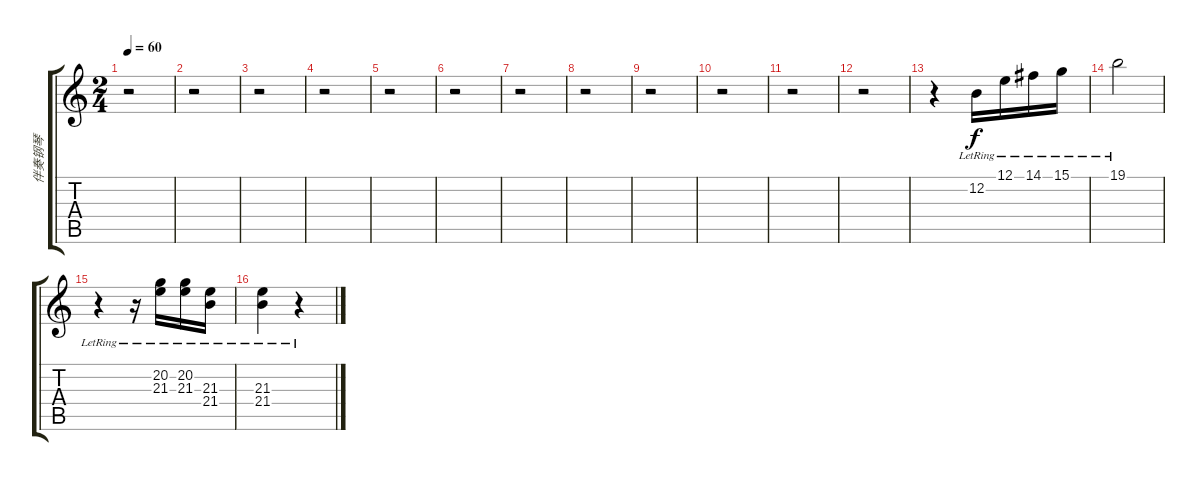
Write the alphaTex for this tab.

\track ("伴奏钢琴" "伴奏钢琴") {instrument brightacousticpiano}
\staff {score tabs}
\tuning (E4 B3 G3 D3 A2 E2) {hide}
\ts (2 4)
\tempo 60
\clef g2
\ks c
r.2{dy f} |
r.2 |
r.2 |
r.2 |
r.2 |
r.2 |
r.2 |
r.2 |
r.2 |
r.2 |
r.2 |
r.2 |
r.4 12.2{lr}.16 12.1{lr}.16 14.1{lr}.16 15.1{lr}.16 |
19.1{lr}.2 |
r.4 r.16 (20.2{lr} 21.3{lr}).16 (20.2{lr} 21.3{lr}).16 (21.3{lr} 21.4{lr}).16 |
(21.3{lr} 21.4{lr}).4 r.4
